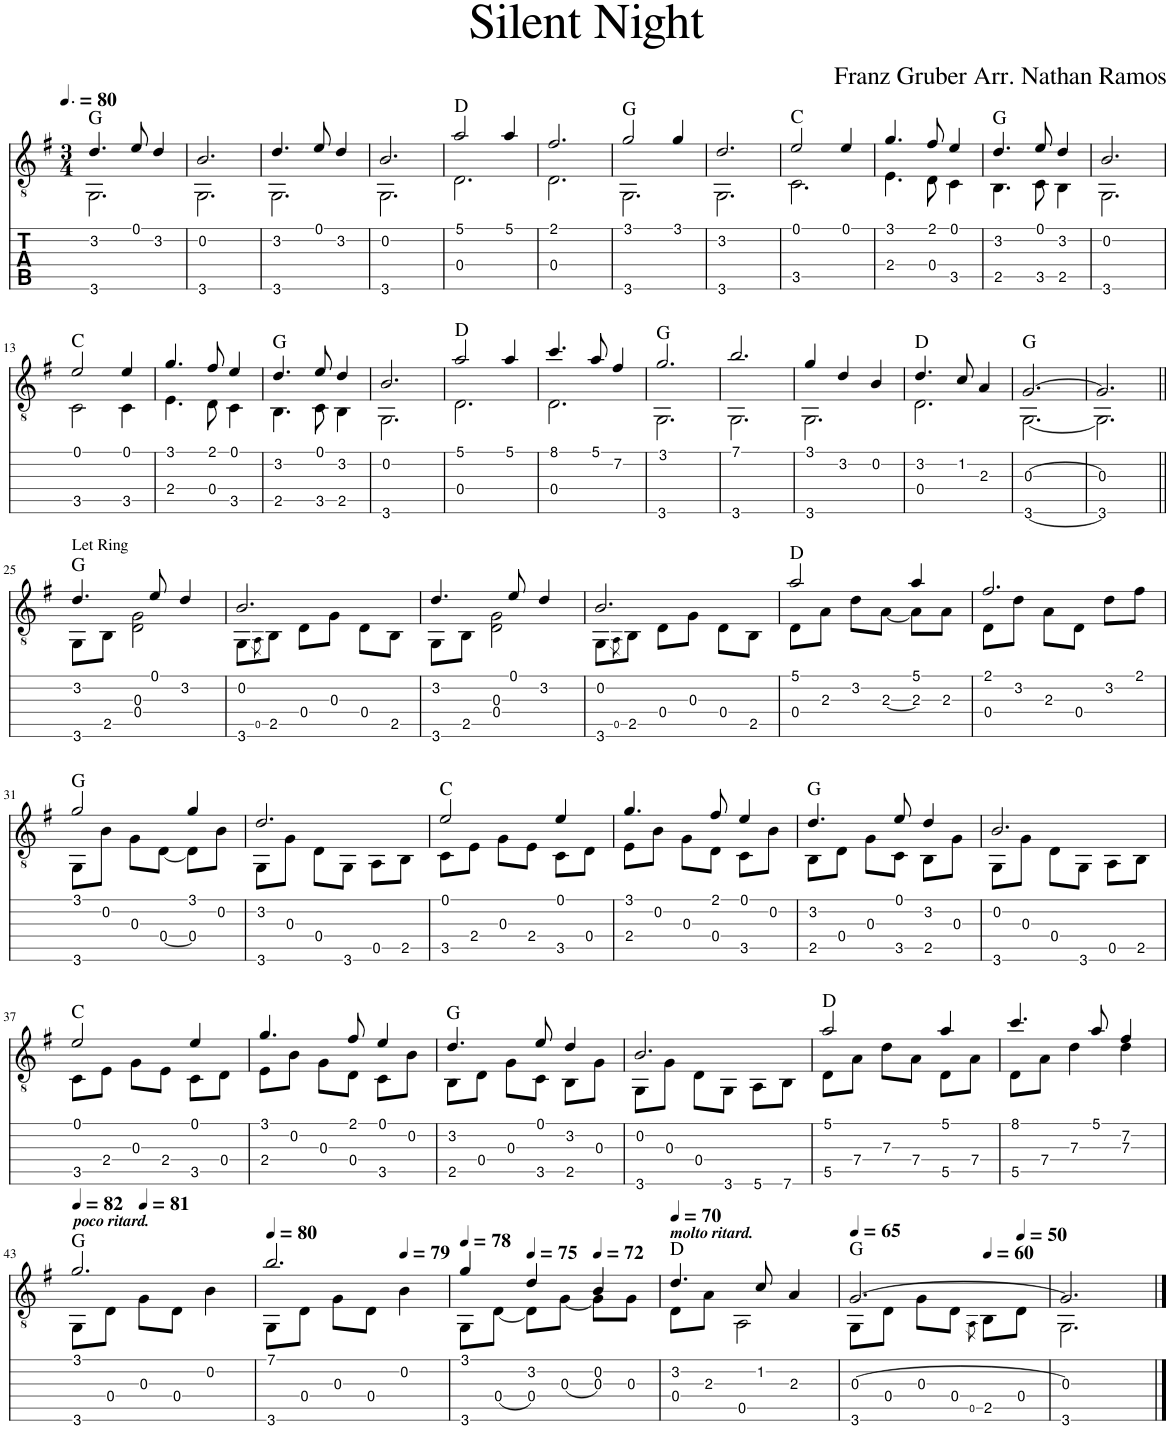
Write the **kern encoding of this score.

**kern	**kern	**harte
*part1	*part1	*part1
*staff2	*staff1	*
*I"Guitar	*	*
*I'Guit.	*	*
*stria6	*	*
*	*clefGv2	*
*k[f#]	*k[f#]	*
*M3/4	*M3/4	*
*MM120	*MM120	*
=1	=1	=1
*^	*^	*
4.d	2.GG	4.d/	2.GG\	G:maj
8e	.	8e/	.	.
4d	.	4d/	.	.
=2	=2	=2	=2	=2
2.B	2.GG	2.B/	2.GG\	.
=3	=3	=3	=3	=3
4.d	2.GG	4.d/	2.GG\	.
8e	.	8e/	.	.
4d	.	4d/	.	.
=4	=4	=4	=4	=4
2.B	2.GG	2.B/	2.GG\	.
=5	=5	=5	=5	=5
2a	2.D	2a/	2.D\	D:maj
4a	.	4a/	.	.
=6	=6	=6	=6	=6
2.f#	2.D	2.f#/	2.D\	.
=7	=7	=7	=7	=7
2g	2.GG	2g/	2.GG\	G:maj
4g	.	4g/	.	.
=8	=8	=8	=8	=8
2.d	2.GG	2.d/	2.GG\	.
=9	=9	=9	=9	=9
2e	2.C	2e/	2.C\	C:maj
4e	.	4e/	.	.
=10	=10	=10	=10	=10
4.g	4.E	4.g/	4.E\	.
8f#	8D	8f#/	8D\	.
4e	4C	4e/	4C\	.
=11	=11	=11	=11	=11
4.d	4.BB	4.d/	4.BB\	G:maj
8e	8C	8e/	8C\	.
4d	4BB	4d/	4BB\	.
=12	=12	=12	=12	=12
2.B	2.GG	2.B/	2.GG\	.
!!LO:LB:g=z	!!
=13	=13	=13	=13	=13
2e	2C	2e/	2C\	C:maj
4e	4C	4e/	4C\	.
=14	=14	=14	=14	=14
4.g	4.E	4.g/	4.E\	.
8f#	8D	8f#/	8D\	.
4e	4C	4e/	4C\	.
=15	=15	=15	=15	=15
4.d	4.BB	4.d/	4.BB\	G:maj
8e	8C	8e/	8C\	.
4d	4BB	4d/	4BB\	.
=16	=16	=16	=16	=16
2.B	2.GG	2.B/	2.GG\	.
=17	=17	=17	=17	=17
2a	2.D	2a/	2.D\	D:maj
4a	.	4a/	.	.
=18	=18	=18	=18	=18
4.cc	2.D	4.cc/	2.D\	.
8a	.	8a/	.	.
4f#	.	4f#/	.	.
=19	=19	=19	=19	=19
2.g	2.GG	2.g/	2.GG\	G:maj
=20	=20	=20	=20	=20
2.b	2.GG	2.b/	2.GG\	.
=21	=21	=21	=21	=21
4g	2.GG	4g/	2.GG\	.
4d	.	4d/	.	.
4B	.	4B/	.	.
=22	=22	=22	=22	=22
4.d	2.D	4.d/	2.D\	D:maj
8c	.	8c/	.	.
4A	.	4A/	.	.
=23	=23	=23	=23	=23
[2.G	[2.GG	[2.G/	[2.GG\	G:maj
=24	=24	=24	=24	=24
2.G]	2.GG]	2.G/]	2.GG\]	.
!!LO:LB:g=z	!!
=25||	=25||	=25||	=25||	=25||
!	!	!LO:TX:a:t=Let Ring	!	!
4.d	8GGL	4.d/	8GG\L	G:maj
.	8BBJ	.	8BB\J	.
.	2D 2G	.	2D\ 2G\	.
8e	.	8e/	.	.
4d	.	4d/	.	.
=26	=26	=26	=26	=26
2.B	8GGL	2.B/	8GG\L	.
.	qAA	.	8qAA\	.
.	8BBJ	.	8BB\J	.
.	8DL	.	8D\L	.
.	8GJ	.	8G\J	.
.	8DL	.	8D\L	.
.	8BBJ	.	8BB\J	.
=27	=27	=27	=27	=27
4.d	8GGL	4.d/	8GG\L	.
.	8BBJ	.	8BB\J	.
.	2D 2G	.	2D\ 2G\	.
8e	.	8e/	.	.
4d	.	4d/	.	.
=28	=28	=28	=28	=28
2.B	8GGL	2.B/	8GG\L	.
.	qAA	.	8qAA\	.
.	8BBJ	.	8BB\J	.
.	8DL	.	8D\L	.
.	8GJ	.	8G\J	.
.	8DL	.	8D\L	.
.	8BBJ	.	8BB\J	.
=29	=29	=29	=29	=29
2a	8DL	2a/	8D\L	D:maj
.	8AJ	.	8A\J	.
.	8dL	.	8d\L	.
.	[8AJ	.	[8A\J	.
4a	8AL]	4a/	8A\L]	.
.	8AJ	.	8A\J	.
=30	=30	=30	=30	=30
2.f#	8DL	2.f#/	8D\L	.
.	8dJ	.	8d\J	.
.	8AL	.	8A\L	.
.	8DJ	.	8D\J	.
.	8dL	.	8d\L	.
.	8f#J	.	8f#\J	.
!!LO:LB:g=z	!!
=31	=31	=31	=31	=31
2g	8GGL	2g/	8GG\L	G:maj
.	8BJ	.	8B\J	.
.	8GL	.	8G\L	.
.	[8DJ	.	[8D\J	.
4g	8DL]	4g/	8D\L]	.
.	8BJ	.	8B\J	.
=32	=32	=32	=32	=32
2.d	8GGL	2.d/	8GG\L	.
.	8GJ	.	8G\J	.
.	8DL	.	8D\L	.
.	8GGJ	.	8GG\J	.
.	8AAL	.	8AA\L	.
.	8BBJ	.	8BB\J	.
=33	=33	=33	=33	=33
2e	8CL	2e/	8C\L	C:maj
.	8EJ	.	8E\J	.
.	8GL	.	8G\L	.
.	8EJ	.	8E\J	.
4e	8CL	4e/	8C\L	.
.	8DJ	.	8D\J	.
=34	=34	=34	=34	=34
4.g	8EL	4.g/	8E\L	.
.	8BJ	.	8B\J	.
.	8GL	.	8G\L	.
8f#	8DJ	8f#/	8D\J	.
4e	8CL	4e/	8C\L	.
.	8BJ	.	8B\J	.
=35	=35	=35	=35	=35
4.d	8BBL	4.d/	8BB\L	G:maj
.	8DJ	.	8D\J	.
.	8GL	.	8G\L	.
8e	8CJ	8e/	8C\J	.
4d	8BBL	4d/	8BB\L	.
.	8GJ	.	8G\J	.
=36	=36	=36	=36	=36
2.B	8GGL	2.B/	8GG\L	.
.	8GJ	.	8G\J	.
.	8DL	.	8D\L	.
.	8GGJ	.	8GG\J	.
.	8AAL	.	8AA\L	.
.	8BBJ	.	8BB\J	.
!!LO:LB:g=z	!!
=37	=37	=37	=37	=37
2e	8CL	2e/	8C\L	C:maj
.	8EJ	.	8E\J	.
.	8GL	.	8G\L	.
.	8EJ	.	8E\J	.
4e	8CL	4e/	8C\L	.
.	8DJ	.	8D\J	.
=38	=38	=38	=38	=38
4.g	8EL	4.g/	8E\L	.
.	8BJ	.	8B\J	.
.	8GL	.	8G\L	.
8f#	8DJ	8f#/	8D\J	.
4e	8CL	4e/	8C\L	.
.	8BJ	.	8B\J	.
=39	=39	=39	=39	=39
4.d	8BBL	4.d/	8BB\L	G:maj
.	8DJ	.	8D\J	.
.	8GL	.	8G\L	.
8e	8CJ	8e/	8C\J	.
4d	8BBL	4d/	8BB\L	.
.	8GJ	.	8G\J	.
=40	=40	=40	=40	=40
2.B	8GGL	2.B/	8GG\L	.
.	8GJ	.	8G\J	.
.	8DL	.	8D\L	.
.	8GGJ	.	8GG\J	.
.	8AAL	.	8AA\L	.
.	8BBJ	.	8BB\J	.
=41	=41	=41	=41	=41
2a	8DL	2a/	8D\L	D:maj
.	8AJ	.	8A\J	.
.	8dL	.	8d\L	.
.	8AJ	.	8A\J	.
4a	8DL	4a/	8D\L	.
.	8AJ	.	8A\J	.
=42	=42	=42	=42	=42
4.cc	8DL	4.cc/	8D\L	.
.	8AJ	.	8A\J	.
.	4d	.	4d\	.
8a	.	8a/	.	.
4f#	4d	4f#/	4d\	.
!!LO:LB:g=z	!!
=43	=43	=43	=43	=43
*	*	*MM82	*	*
!	!	!LO:TX:a:Bi:t=poco ritard.	!	!
2.g	8GGL	2.g/	8GG\L	G:maj
.	8DJ	.	8D\J	.
*	*	*MM81	*	*
.	8GL	.	8G\L	.
.	8DJ	.	8D\J	.
.	4B	.	4B\	.
=44	=44	=44	=44	=44
*	*	*MM80	*	*
2.b	8GGL	2.b/	8GG\L	.
.	8DJ	.	8D\J	.
.	8GL	.	8G\L	.
.	8DJ	.	8D\J	.
*	*	*MM79	*	*
.	4B	.	4B\	.
=45	=45	=45	=45	=45
*	*	*MM78	*	*
4g	8GGL	4g/	8GG\L	.
.	[8DJ	.	[8D\J	.
*	*	*MM75	*	*
4d	8DL]	4d/	8D\L]	.
.	[8GJ	.	[8G\J	.
*	*	*MM72	*	*
4B	8GL]	4B/	8G\L]	.
.	8GJ	.	8G\J	.
=46	=46	=46	=46	=46
*	*	*MM70	*	*
!	!	!LO:TX:a:Bi:t=molto ritard.	!	!
4.d	8DL	4.d/	8D\L	D:maj
.	8AJ	.	8A\J	.
.	2AA	.	2AA\	.
8c	.	8c/	.	.
4A	.	4A/	.	.
=47	=47	=47	=47	=47
*	*	*MM65	*	*
[2.G	8GGL	[2.G/	8GG\L	G:maj
.	8DJ	.	8D\J	.
.	8GL	.	8G\L	.
.	8DJ	.	8D\J	.
*	*	*MM60	*	*
.	qAA	.	8qAA\	.
.	8BBL	.	8BB\L	.
*	*	*MM50	*	*
.	8DJ	.	8D\J	.
=48	=48	=48	=48	=48
2.G]	2.GG	2.G/]	2.GG\	.
*v	*v	*	*	*
*	*v	*v	*
==	==	==
*-	*-	*-
